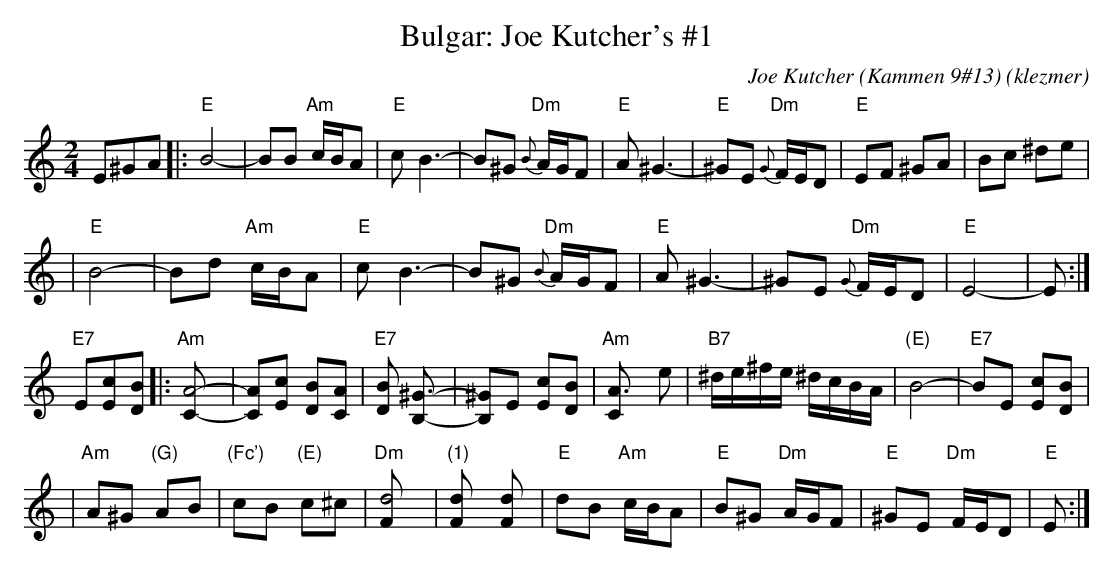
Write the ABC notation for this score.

X:1
T: Bulgar: Joe Kutcher's #1
O:klezmer
C: Joe Kutcher (Kammen 9#13)
M: 2/4
L: 1/8
K: Am
E^GA \
|: "E"B4-    | BB "Am"c/B/A        | "E"c B3-  | B^G  "Dm"{B}A/G/F \
|  "E"A ^G3- | "E"^GE "Dm"{G}F/E/D | "E"EF ^GA | Bc ^de            |
|  "E"B4-    | Bd "Am"c/B/A        | "E"c B3-  | B^G  "Dm"{B}A/G/F \
|  "E"A ^G3- | ^GE "Dm"{G}F/E/D    | "E"E4-    | E :|
"E7"E[cE][BD] \
|: "Am"[A4C]-      | [AC][cE] [BD][AC]        | "E7"[BD] [^G3B,]- | [^GB,]E [cE][BD] \
|  "Am"[A3C] e     | "B7"^d/e/^f/e/ ^d/c/B/A/ | "(E)"B4-          | "E7"BE [cE][BD]  |
|  "Am"A^G "(G)"AB | "(Fc')"cB "(E)"c^c       | "Dm"[d4F]         | "(1)"[d2F] [d2F] \
|  "E"dB "Am"c/B/A | "E"B^G "Dm"A/G/F         | "E"^GE "Dm"F/E/D  | "E"E  :|
